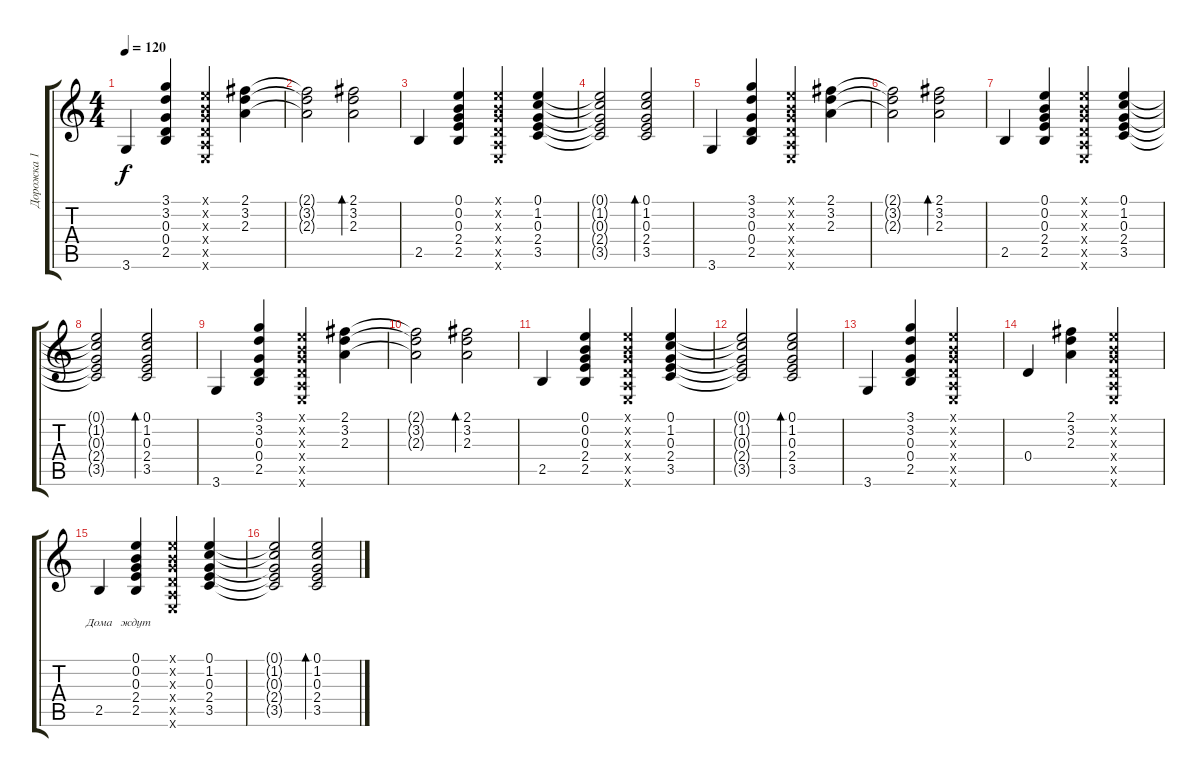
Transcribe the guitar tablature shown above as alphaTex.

\track ("Дорожка 1" "Дорожка 1") {instrument acousticguitarsteel}
\staff {score tabs}
\tuning (E4 B3 G3 D3 A2 E2) {hide}
\ts (4 4)
\tempo 120
\clef g2
\ks c
3.6.4{dy f} (3.1 3.2 0.3 0.4 2.5).4 (0.1{x} 0.2{x} 0.3{x} 0.4{x} 0.5{x} 0.6{x}).4 (2.1 3.2 2.3).4 |
(2.1{t} 3.2{t} 2.3{t}).2 (2.1 3.2 2.3).2{bd 240} |
2.5.4 (0.1 0.2 0.3 2.4 2.5).4 (0.1{x} 0.2{x} 0.3{x} 0.4{x} 0.5{x} 0.6{x}).4 (0.1 1.2 0.3 2.4 3.5).4 |
(0.1{t} 1.2{t} 0.3{t} 2.4{t} 3.5{t}).2 (0.1 1.2 0.3 2.4 3.5).2{bd 240} |
3.6.4 (3.1 3.2 0.3 0.4 2.5).4 (0.1{x} 0.2{x} 0.3{x} 0.4{x} 0.5{x} 0.6{x}).4 (2.1 3.2 2.3).4 |
(2.1{t} 3.2{t} 2.3{t}).2 (2.1 3.2 2.3).2{bd 240} |
2.5.4 (0.1 0.2 0.3 2.4 2.5).4 (0.1{x} 0.2{x} 0.3{x} 0.4{x} 0.5{x} 0.6{x}).4 (0.1 1.2 0.3 2.4 3.5).4 |
(0.1{t} 1.2{t} 0.3{t} 2.4{t} 3.5{t}).2 (0.1 1.2 0.3 2.4 3.5).2{bd 240} |
3.6.4 (3.1 3.2 0.3 0.4 2.5).4 (0.1{x} 0.2{x} 0.3{x} 0.4{x} 0.5{x} 0.6{x}).4 (2.1 3.2 2.3).4 |
(2.1{t} 3.2{t} 2.3{t}).2 (2.1 3.2 2.3).2{bd 240} |
2.5.4 (0.1 0.2 0.3 2.4 2.5).4 (0.1{x} 0.2{x} 0.3{x} 0.4{x} 0.5{x} 0.6{x}).4 (0.1 1.2 0.3 2.4 3.5).4 |
(0.1{t} 1.2{t} 0.3{t} 2.4{t} 3.5{t}).2 (0.1 1.2 0.3 2.4 3.5).2{bd 240} |
3.6.4 (3.1 3.2 0.3 0.4 2.5).4 (0.1{x} 0.2{x} 0.3{x} 0.4{x} 0.5{x} 0.6{x}).2 |
0.4.4 (2.1 3.2 2.3).4 (0.1{x} 0.2{x} 0.3{x} 0.4{x} 0.5{x} 0.6{x}).2 |
2.5.4{lyrics (0 "") lyrics (1 "Дома") lyrics (2 "") lyrics (3 "") lyrics (4 "")} (0.1 0.2 0.3 2.4 2.5).4{lyrics (0 "") lyrics (1 "ждут") lyrics (2 "") lyrics (3 "") lyrics (4 "")} (0.1{x} 0.2{x} 0.3{x} 0.4{x} 0.5{x} 0.6{x}).4 (0.1 1.2 0.3 2.4 3.5).4 |
(0.1{t} 1.2{t} 0.3{t} 2.4{t} 3.5{t}).2 (0.1 1.2 0.3 2.4 3.5).2{bd 240}
